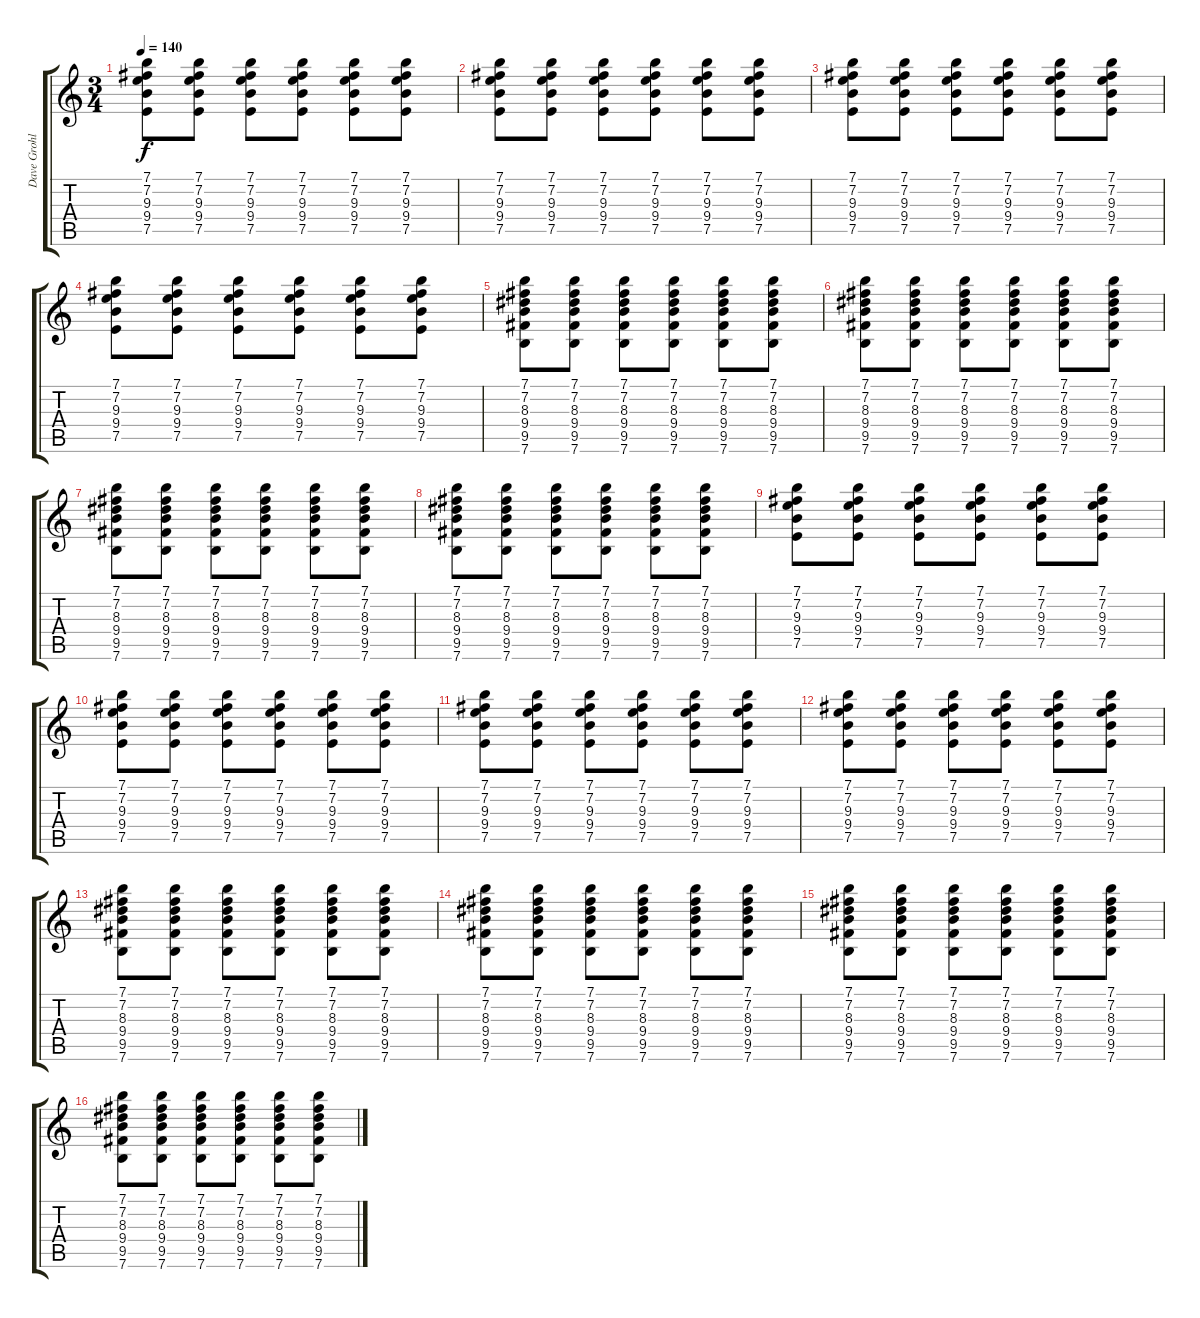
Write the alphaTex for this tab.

\track ("Dave Grohl" "Dave Grohl") {instrument acousticguitarnylon}
\staff {score tabs}
\tuning (E4 B3 G3 D3 A2 E2) {hide}
\ts (3 4)
\tempo 140
\clef g2
\ks c
(7.1 7.2 9.3 9.4 7.5).8{dy f} (7.1 7.2 9.3 9.4 7.5).8 (7.1 7.2 9.3 9.4 7.5).8 (7.1 7.2 9.3 9.4 7.5).8 (7.1 7.2 9.3 9.4 7.5).8 (7.1 7.2 9.3 9.4 7.5).8 |
(7.1 7.2 9.3 9.4 7.5).8 (7.1 7.2 9.3 9.4 7.5).8 (7.1 7.2 9.3 9.4 7.5).8 (7.1 7.2 9.3 9.4 7.5).8 (7.1 7.2 9.3 9.4 7.5).8 (7.1 7.2 9.3 9.4 7.5).8 |
(7.1 7.2 9.3 9.4 7.5).8 (7.1 7.2 9.3 9.4 7.5).8 (7.1 7.2 9.3 9.4 7.5).8 (7.1 7.2 9.3 9.4 7.5).8 (7.1 7.2 9.3 9.4 7.5).8 (7.1 7.2 9.3 9.4 7.5).8 |
(7.1 7.2 9.3 9.4 7.5).8 (7.1 7.2 9.3 9.4 7.5).8 (7.1 7.2 9.3 9.4 7.5).8 (7.1 7.2 9.3 9.4 7.5).8 (7.1 7.2 9.3 9.4 7.5).8 (7.1 7.2 9.3 9.4 7.5).8 |
(7.1 7.2 8.3 9.4 9.5 7.6).8 (7.1 7.2 8.3 9.4 9.5 7.6).8 (7.1 7.2 8.3 9.4 9.5 7.6).8 (7.1 7.2 8.3 9.4 9.5 7.6).8 (7.1 7.2 8.3 9.4 9.5 7.6).8 (7.1 7.2 8.3 9.4 9.5 7.6).8 |
(7.1 7.2 8.3 9.4 9.5 7.6).8 (7.1 7.2 8.3 9.4 9.5 7.6).8 (7.1 7.2 8.3 9.4 9.5 7.6).8 (7.1 7.2 8.3 9.4 9.5 7.6).8 (7.1 7.2 8.3 9.4 9.5 7.6).8 (7.1 7.2 8.3 9.4 9.5 7.6).8 |
(7.1 7.2 8.3 9.4 9.5 7.6).8 (7.1 7.2 8.3 9.4 9.5 7.6).8 (7.1 7.2 8.3 9.4 9.5 7.6).8 (7.1 7.2 8.3 9.4 9.5 7.6).8 (7.1 7.2 8.3 9.4 9.5 7.6).8 (7.1 7.2 8.3 9.4 9.5 7.6).8 |
(7.1 7.2 8.3 9.4 9.5 7.6).8 (7.1 7.2 8.3 9.4 9.5 7.6).8 (7.1 7.2 8.3 9.4 9.5 7.6).8 (7.1 7.2 8.3 9.4 9.5 7.6).8 (7.1 7.2 8.3 9.4 9.5 7.6).8 (7.1 7.2 8.3 9.4 9.5 7.6).8 |
(7.1 7.2 9.3 9.4 7.5).8 (7.1 7.2 9.3 9.4 7.5).8 (7.1 7.2 9.3 9.4 7.5).8 (7.1 7.2 9.3 9.4 7.5).8 (7.1 7.2 9.3 9.4 7.5).8 (7.1 7.2 9.3 9.4 7.5).8 |
(7.1 7.2 9.3 9.4 7.5).8 (7.1 7.2 9.3 9.4 7.5).8 (7.1 7.2 9.3 9.4 7.5).8 (7.1 7.2 9.3 9.4 7.5).8 (7.1 7.2 9.3 9.4 7.5).8 (7.1 7.2 9.3 9.4 7.5).8 |
(7.1 7.2 9.3 9.4 7.5).8 (7.1 7.2 9.3 9.4 7.5).8 (7.1 7.2 9.3 9.4 7.5).8 (7.1 7.2 9.3 9.4 7.5).8 (7.1 7.2 9.3 9.4 7.5).8 (7.1 7.2 9.3 9.4 7.5).8 |
(7.1 7.2 9.3 9.4 7.5).8 (7.1 7.2 9.3 9.4 7.5).8 (7.1 7.2 9.3 9.4 7.5).8 (7.1 7.2 9.3 9.4 7.5).8 (7.1 7.2 9.3 9.4 7.5).8 (7.1 7.2 9.3 9.4 7.5).8 |
(7.1 7.2 8.3 9.4 9.5 7.6).8 (7.1 7.2 8.3 9.4 9.5 7.6).8 (7.1 7.2 8.3 9.4 9.5 7.6).8 (7.1 7.2 8.3 9.4 9.5 7.6).8 (7.1 7.2 8.3 9.4 9.5 7.6).8 (7.1 7.2 8.3 9.4 9.5 7.6).8 |
(7.1 7.2 8.3 9.4 9.5 7.6).8 (7.1 7.2 8.3 9.4 9.5 7.6).8 (7.1 7.2 8.3 9.4 9.5 7.6).8 (7.1 7.2 8.3 9.4 9.5 7.6).8 (7.1 7.2 8.3 9.4 9.5 7.6).8 (7.1 7.2 8.3 9.4 9.5 7.6).8 |
(7.1 7.2 8.3 9.4 9.5 7.6).8 (7.1 7.2 8.3 9.4 9.5 7.6).8 (7.1 7.2 8.3 9.4 9.5 7.6).8 (7.1 7.2 8.3 9.4 9.5 7.6).8 (7.1 7.2 8.3 9.4 9.5 7.6).8 (7.1 7.2 8.3 9.4 9.5 7.6).8 |
(7.1 7.2 8.3 9.4 9.5 7.6).8 (7.1 7.2 8.3 9.4 9.5 7.6).8 (7.1 7.2 8.3 9.4 9.5 7.6).8 (7.1 7.2 8.3 9.4 9.5 7.6).8 (7.1 7.2 8.3 9.4 9.5 7.6).8 (7.1 7.2 8.3 9.4 9.5 7.6).8
